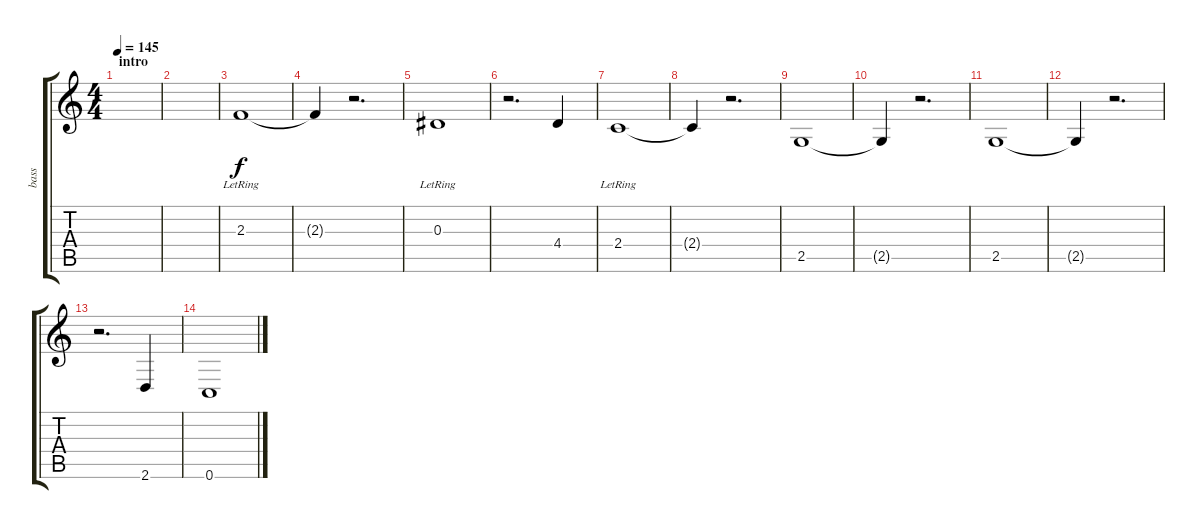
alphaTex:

\track ("bass" "bass") {instrument acousticbass}
\staff {score tabs}
\tuning (C4 G3 Eb3 Bb2 F2 C2) {hide}
\ts (4 4)
\section ("" "intro")
\tempo 145
\clef g2
\ks c
|
|
2.3{lr}.1 |
2.3{t}.4 r.2{d} |
0.3{lr}.1 |
r.2{d} 4.4.4 |
2.4{lr}.1 |
2.4{t}.4 r.2{d} |
2.5.1 |
2.5{t}.4 r.2{d} |
2.5.1 |
2.5{t}.4 r.2{d} |
r.2{d} 2.6.4 |
0.6.1
